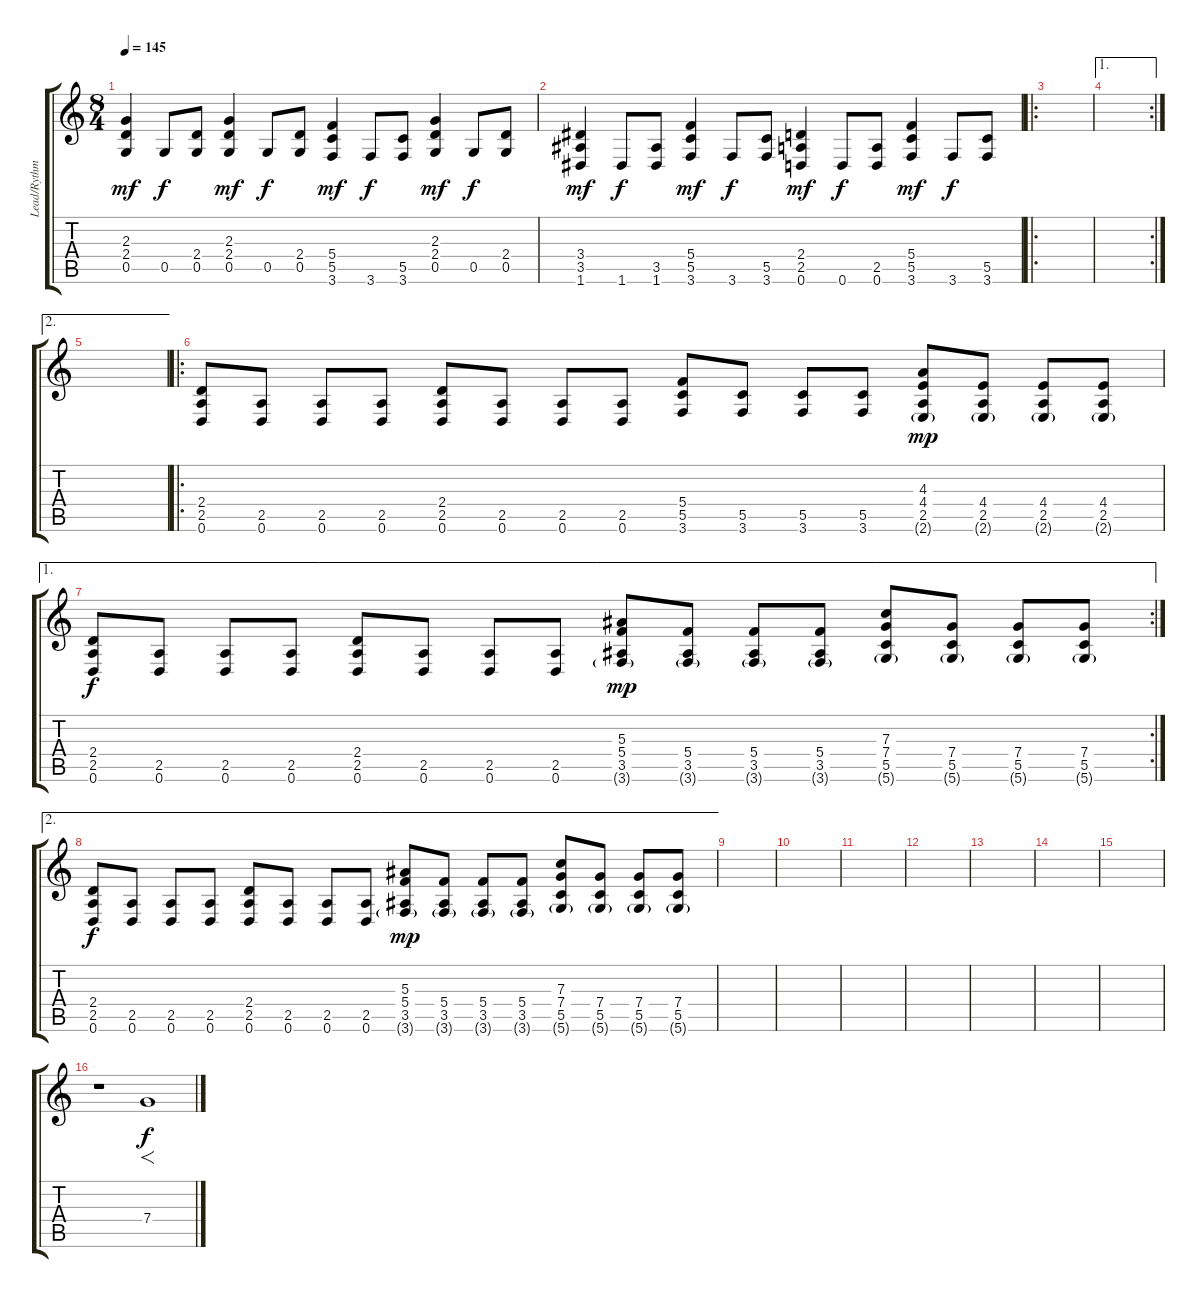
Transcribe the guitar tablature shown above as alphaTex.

\track ("Lead/Rythm Guitar" "Lead/Rythm") {instrument distortionguitar}
\staff {score tabs}
\tuning (D4 A3 F3 C3 G2 D2) {hide}
\ts (8 4)
\tempo 145
\clef g2
\ks c
(2.3 2.4 0.5).4{dy mf} 0.5.8{dy f} (2.4 0.5).8 (2.3 2.4 0.5).4{dy mf} 0.5.8{dy f} (2.4 0.5).8 (5.4 5.5 3.6).4{dy mf} 3.6.8{dy f} (5.5 3.6).8 (2.3 2.4 0.5).4{dy mf} 0.5.8{dy f} (2.4 0.5).8 |
(3.4 3.5 1.6).4{dy mf} 1.6.8{dy f} (3.5 1.6).8 (5.4 5.5 3.6).4{dy mf} 3.6.8{dy f} (5.5 3.6).8 (2.4 2.5 0.6).4{dy mf} 0.6.8{dy f} (2.5 0.6).8 (5.4 5.5 3.6).4{dy mf} 3.6.8{dy f} (5.5 3.6).8 |
\ro
|
\ae 1
\rc 2
|
\ae 2
|
\ro
(2.4 2.5 0.6).8 (2.5 0.6).8 (2.5 0.6).8 (2.5 0.6).8 (2.4 2.5 0.6).8 (2.5 0.6).8 (2.5 0.6).8 (2.5 0.6).8 (5.4 5.5 3.6).8 (5.5 3.6).8 (5.5 3.6).8 (5.5 3.6).8 (4.3 4.4 2.5 2.6{g}).8{dy mp} (4.4 2.5 2.6{g}).8 (4.4 2.5 2.6{g}).8 (4.4 2.5 2.6{g}).8 |
\ae 1
\rc 2
(2.4 2.5 0.6).8{dy f} (2.5 0.6).8 (2.5 0.6).8 (2.5 0.6).8 (2.4 2.5 0.6).8 (2.5 0.6).8 (2.5 0.6).8 (2.5 0.6).8 (5.3 5.4 3.5 3.6{g}).8{dy mp} (5.4 3.5 3.6{g}).8 (5.4 3.5 3.6{g}).8 (5.4 3.5 3.6{g}).8 (7.3 7.4 5.5 5.6{g}).8 (7.4 5.5 5.6{g}).8 (7.4 5.5 5.6{g}).8 (7.4 5.5 5.6{g}).8 |
\ae 2
(2.4 2.5 0.6).8{dy f} (2.5 0.6).8 (2.5 0.6).8 (2.5 0.6).8 (2.4 2.5 0.6).8 (2.5 0.6).8 (2.5 0.6).8 (2.5 0.6).8 (5.3 5.4 3.5 3.6{g}).8{dy mp} (5.4 3.5 3.6{g}).8 (5.4 3.5 3.6{g}).8 (5.4 3.5 3.6{g}).8 (7.3 7.4 5.5 5.6{g}).8 (7.4 5.5 5.6{g}).8 (7.4 5.5 5.6{g}).8 (7.4 5.5 5.6{g}).8 |
|
|
|
|
|
|
|
r.1 7.4.1{f dy f}
